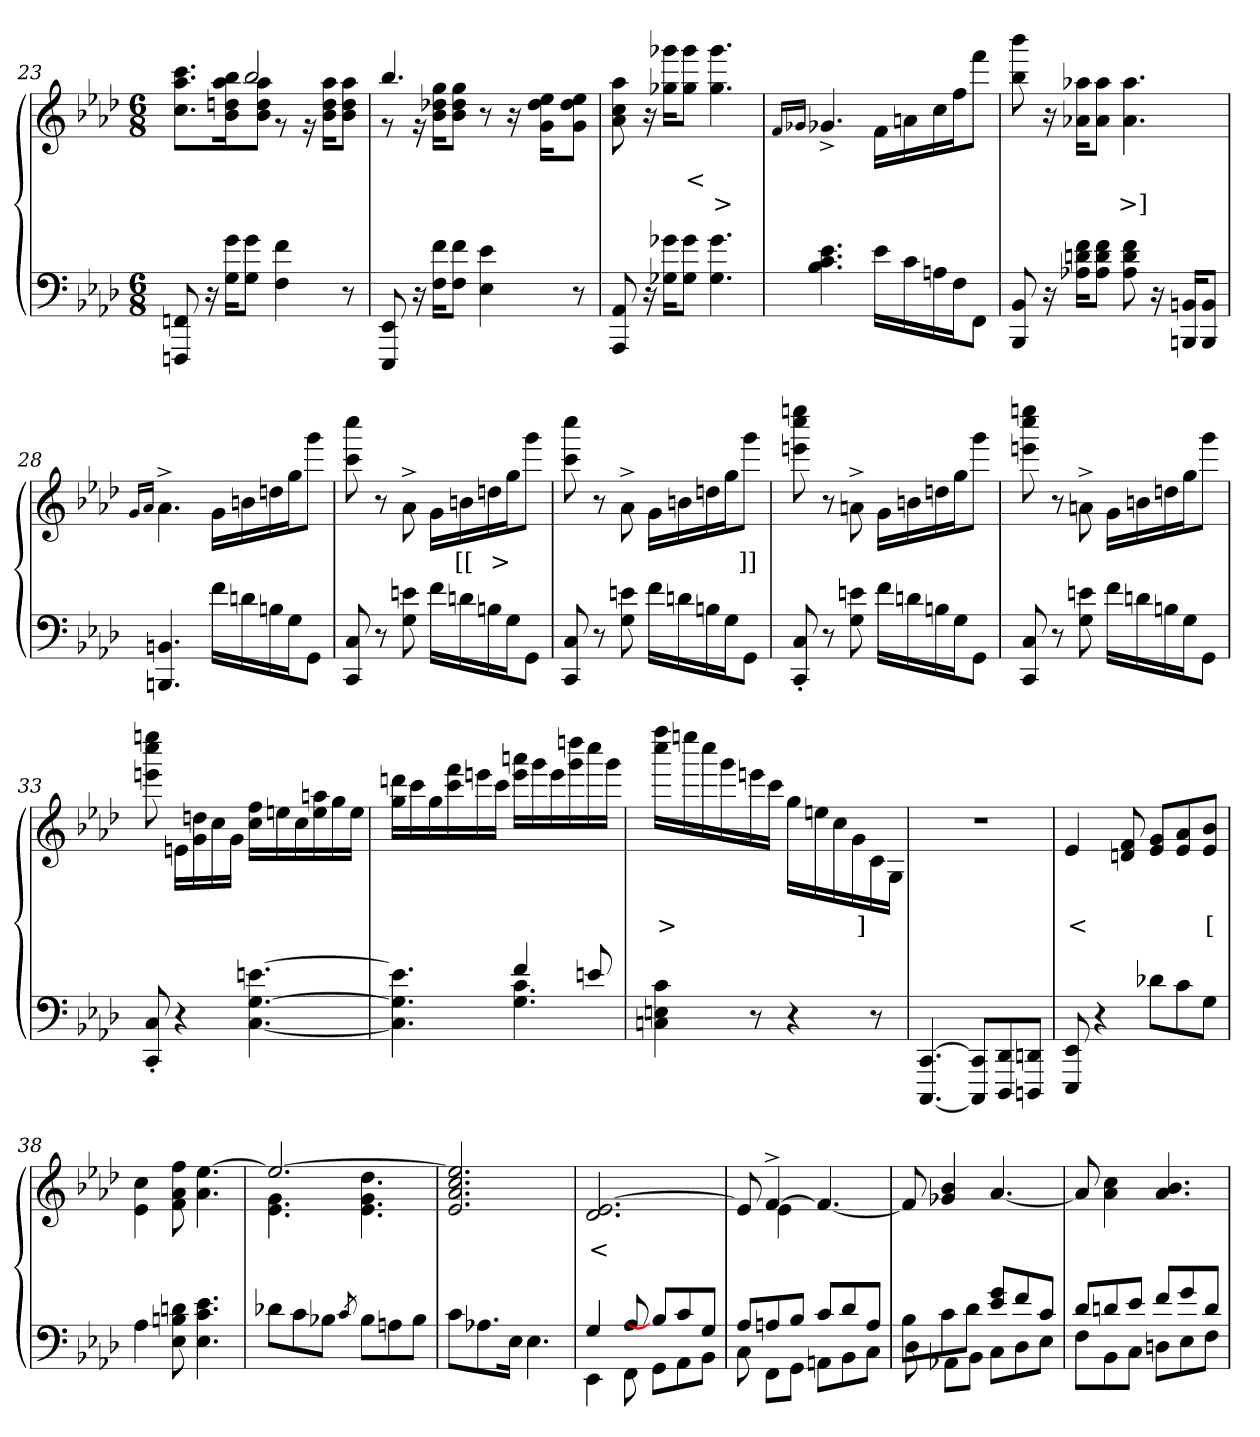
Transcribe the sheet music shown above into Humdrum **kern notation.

**kern	**kern	**text	**text
*part2	*part1	*part1	*part1
*staff2	*staff1	*staff1	*staff1
*clefF4	*clefG2	*	*
*k[b-e-a-d-]	*k[b-e-a-d-]	*	*
*M6/8	*M6/8	*	*
=23	=23	=23	=23
*	*^	*	*
8FFn 8FFFn	4ryy	8.ccc 8.aa- 8.ccL	.	.
16r	.	.	.	.
16g 16GKL	.	16bb- 16aa- 16ddn 16b-	.	.
8g 8GJ	2bb-	8aa- 8dd 8b-J	.	.
4f 4F	.	8r	.	.
.	.	16r	.	.
.	.	16aa- 16dd 16b-KL	.	.
8r	.	8aa- 8dd 8b-J	.	.
=24	=24	=24	=24	=24
8EE- 8EEE-	4.bb-	8r	.	.
16r	.	16r	.	.
16f 16FKL	.	16gg 16dd-X 16b-KL	.	.
8f 8FJ	.	8gg 8dd- 8b-J	.	.
4e- 4E-	4.ryy	8r	.	.
.	.	16r	.	.
.	.	16ee- 16dd- 16gKL	.	.
8r	.	8ee- 8dd- 8gJ	.	.
*	*v	*v	*	*
=25	=25	=25	=25
8AA- 8AAA-	8aa- 8cc 8a-	.	.
16r	16r	.	.
16g-X 16G-XKL	16ggg-X 16gg-XKL	.	.
8g- 8G-J	8ggg- 8gg-J	<	.
4.g- 4.G-	4.ggg- 4.gg-	.	>
=26	=26	=26	=26
.	16qqf/LL	.	.
.	16qqg-X/JJ	.	.
4.e- 4.c 4.B-	4.g-^>	.	.
16e-LL	16fLL	.	.
16c	16an	.	.
16An	16cc	.	.
16FJ	16ffJ	.	.
8FFJ	8fffJ	.	.
=27	=27	=27	=27
8BB- 8BBB-	8bbb- 8bb-	.	.
16r	16r	.	.
16f 16dn 16A-XKL	16aa-X 16a-XKL	.	.
8f 8d 8A-J	8aa- 8a-J	.	.
8f 8d 8A-	4.aa- 4.a-	.	>]
16r	.	.	.
16BBn 16BBBnKL	.	.	.
8BB 8BBBJ	.	.	.
=28	=28	=28	=28
.	16qqg/LL	.	.
.	16qqa-/JJ	.	.
4.BBn 4.BBBn	4.a-^>\	.	.
16fLL	16gLL	.	.
16dn	16bn	.	.
16Bn	16ddn	.	.
16GJ	16ggJ	.	.
8GGJ	8gggJ	.	.
=29	=29	=29	=29
8C 8CC	8cccc 8ccc	.	.
8r	8r	.	.
8en 8G	8a-^>\	.	.
16fLL	16gLL	.	.
16dn	16bn	[[	.
16Bn	16ddn	>	.
16GJ	16ggJ	.	.
8GGJ	8gggJ	.	.
=30	=30	=30	=30
8C 8CC	8cccc 8ccc	.	.
8r	8r	.	.
8en 8G	8a-^>\	.	.
16fLL	16gLL	.	.
16dn	16bn	.	.
16Bn	16ddn	.	.
16GJ	16ggJ	.	.
8GGJ	8gggJ	]]	.
=31	=31	=31	=31
8C'> 8CC'>	8eeeen 8cccc 8eeen	.	.
8r	8r	.	.
8en 8G	8an^>\	.	.
16fLL	16gLL	.	.
16dn	16bn	.	.
16Bn	16ddn	.	.
16GJ	16ggJ	.	.
8GGJ	8gggJ	.	.
=32	=32	=32	=32
8C 8CC	8eeeen 8cccc 8eeen	.	.
8r	8r	.	.
8en 8G	8an^>\	.	.
16fLL	16gLL	.	.
16dn	16bn	.	.
16Bn	16ddn	.	.
16GJ	16ggJ	.	.
8GGJ	8gggJ	.	.
=33	=33	=33	=33
8C'> 8CC'>	8eeeen 8cccc 8eeen	.	.
4r	16en\LL	.	.
.	16ddn 16g	.	.
.	16cc	.	.
.	16gJJ	.	.
[4.en [4.G [4.C	16ff 16ccLL	.	.
.	16een	.	.
.	16cc	.	.
.	16aan 16ee	.	.
.	16gg	.	.
.	16eeJJ	.	.
=34	=34	=34	=34
*^	*	*	*
4.ryy	4.en] 4.G] 4.C]	16dddn 16ggLL	.	.
.	.	16ccc	.	.
.	.	16gg	.	.
.	.	16fff 16ccc	.	.
.	.	16eeen	.	.
.	.	16cccJJ	.	.
4f	4.c 4.G	16aaan 16eeeLL	.	.
.	.	16ggg	.	.
.	.	16eee	.	.
.	.	16ddddn 16ggg	.	.
8en	.	16cccc	.	.
.	.	16gggJJ	.	.
*v	*v	*	*	*
=35	=35	=35	=35
4c 4En 4Cn	16ffff 16ccccLL	>	.
.	16eeeen	.	.
.	16cccc	.	.
.	16ggg	.	.
8r	16eeen	.	.
.	16cccJJ	.	.
4r	16gg\LL	.	.
.	16een\	.	.
.	16cc\	.	.
.	16g\	.	.
8r	16c\	]	.
.	16G/JJ	.	.
=36	=36	=36	=36
[4.CC [4.CCC	2.r	.	.
8CC] 8CCC]L	.	.	.
8DD- 8DDD-	.	.	.
8DDn 8DDDnJ	.	.	.
=37	=37	=37	=37
8EE- 8EEE-	4e-	<	.
4r	.	.	.
.	8f 8dn	.	.
8d-XL	8g 8e-L	.	.
8c	8a- 8e-	.	.
8GJ	8b- 8e-J	[	.
=38	=38	=38	=38
4A-	4cc 4e-\	.	.
8dn 8Bn 8E-	8ff 8a- 8f	.	.
4.e- 4.c 4.E-	[4.ee- 4.a-	.	.
=39	=39	=39	=39
*	*^	*	*
8d-XL	2.ee-_	4.g 4.e-	.	.
8c	.	.	.	.
8B-XJ	.	.	.	.
8qc/	.	.	.	.
8B-L	.	4.dd- 4.g 4.e-	.	.
8An	.	.	.	.
8B-J	.	.	.	.
*	*v	*v	*	*
=40	=40	=40	=40
8cL	2.ee-] 2.cc 2.a- 2.e-	.	.
8.A-X	.	.	.
16E-Jk	.	.	.
4.E-	.	.	.
=41	=41	=41	=41
*^	*	*	*
4G	4EE-	[2.e- 2.d-	<	.
8A-	8FF	.	.	.
8B-L]	8GGL	.	.	.
8c	8AA-	.	.	.
8GJ	8BB-J	.	.	.
=42	=42	=42	=42	=42
*	*	*^	*	*
8A-L	8C	8e-]	8ryy	.	.
8An	8FFL	[4f^>	4e-	.	.
8B-J	8GGJ	.	.	.	.
8cL	8AAnL	4.f_	4.ryy	.	.
8d-	8BB-	.	.	.	.
8AJ	8CJ	.	.	.	.
*	*	*v	*v	*	*
=43	=43	=43	=43	=43
8B-/L	8D-	8f]	.	.
8c\	8AA-XL	4b- 4g-X	.	.
8d-\J	8BB-J	.	.	.
8g 8e-L	8CL	[4.a-	.	.
8f	8D-	.	.	.
8cJ	8E-J	.	.	.
=44	=44	=44	=44	=44
8d-L	8FL	8a-]	.	.
8dn	8BB-	4cc 4a-	.	.
8e-J	8CJ	.	.	.
8fL	8DnL	4.b- 4.a-	.	.
8g	8E-	.	.	.
8dJ	8FJ	.	.	.
*v	*v	*	*	*
=	=	=	=
*-	*-	*-	*-
